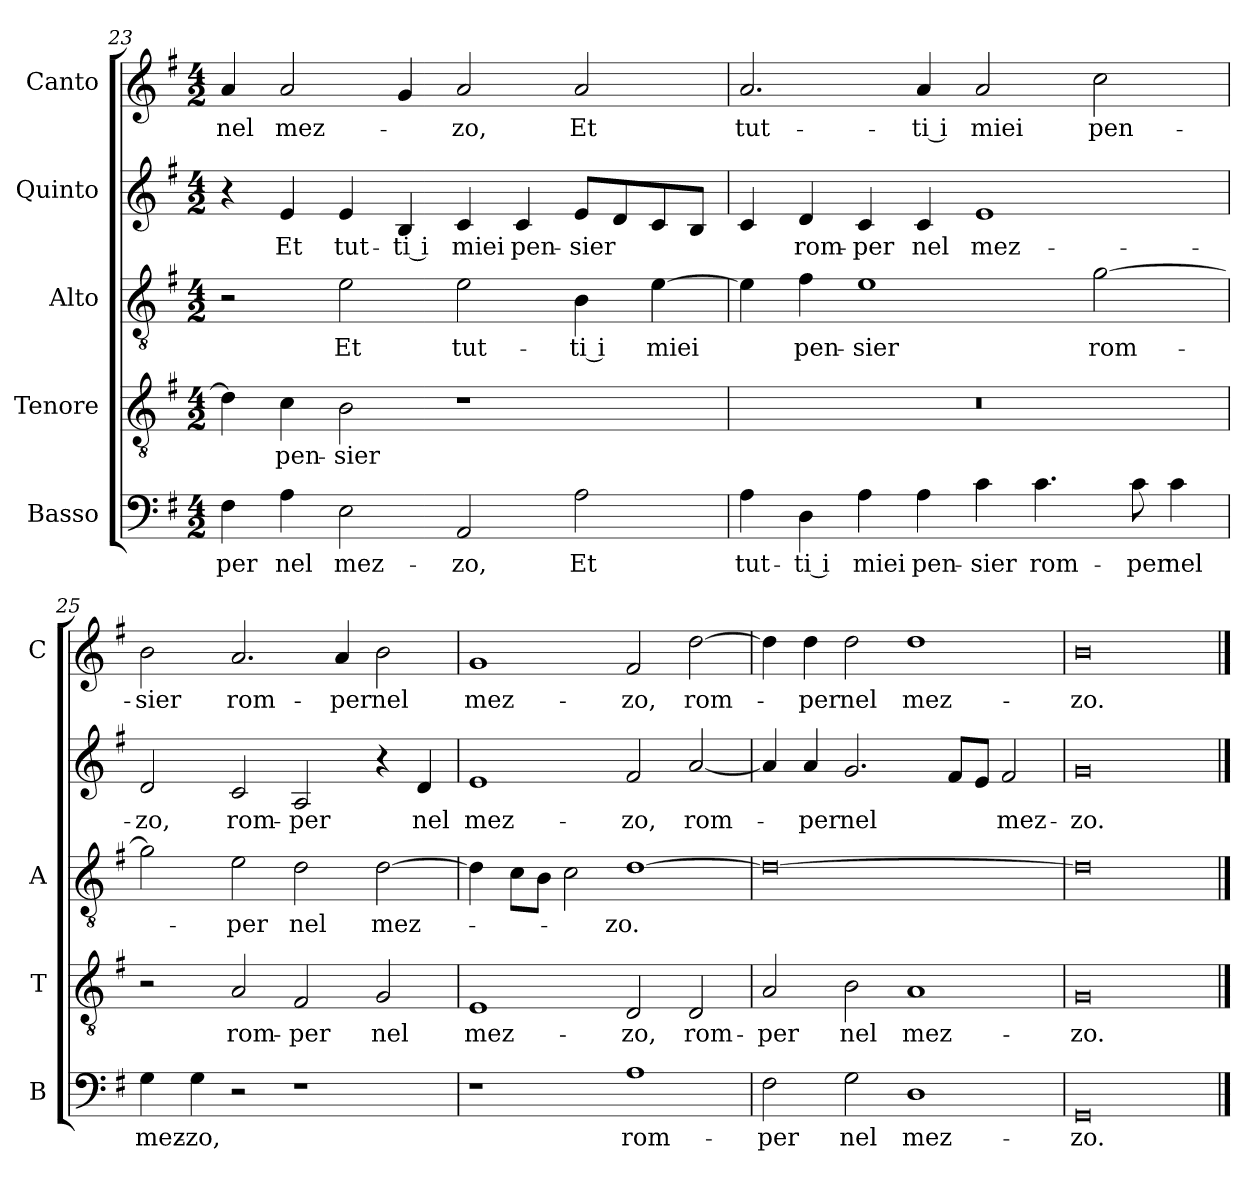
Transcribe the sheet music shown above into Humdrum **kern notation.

**kern	**text	**kern	**text	**kern	**text	**kern	**text	**kern	**text
*part5	*part5	*part4	*part4	*part3	*part3	*part2	*part2	*part1	*part1
*staff5	*staff5	*staff4	*staff4	*staff3	*staff3	*staff2	*staff2	*staff1	*staff1
*I"Basso	*	*I"Tenore	*	*I"Alto	*	*I"Quinto	*	*I"Canto	*
*I'B	*	*I'T	*	*I'A	*	*	*	*I'C	*
*clefF4	*	*clefGv2	*	*clefGv2	*	*clefG2	*	*clefG2	*
*k[f#]	*	*k[f#]	*	*k[f#]	*	*k[f#]	*	*k[f#]	*
*G:	*	*G:	*	*G:	*	*G:	*	*G:	*
*M4/2	*	*M4/2	*	*M4/2	*	*M4/2	*	*M4/2	*
=23	=23	=23	=23	=23	=23	=23	=23	=23	=23
!	!LO:LY:b	!	!	!	!	!	!	!	!LO:LY:b
4F#\	-per	4d\]	.	2r	.	4r	.	4a/	nel
!	!LO:LY:b	!	!LO:LY:b	!	!	!	!LO:LY:b	!	!LO:LY:b
4A\	nel	4c\	pen-	.	.	4e/	Et	2a/	mez-
!	!LO:LY:b	!	!LO:LY:b	!	!LO:LY:b	!	!LO:LY:b	!	!
2E\	mez-	2B\	-sier	2e\	Et	4e/	tut-	.	.
!	!	!	!	!	!	!	!LO:LY:b	!	!
.	.	.	.	.	.	4B/	-ti i	4g/	.
!	!LO:LY:b	!	!	!	!LO:LY:b	!	!LO:LY:b	!	!LO:LY:b
2AA/	-zo,	1r	.	2e\	tut-	4c/	miei	2a/	-zo,
!	!	!	!	!	!	!	!LO:LY:b	!	!
.	.	.	.	.	.	4c/	pen-	.	.
!	!LO:LY:b	!	!	!	!LO:LY:b	!	!LO:LY:b	!	!LO:LY:b
2A\	Et	.	.	4B\	-ti i	8e/L	-sier	2a/	Et
.	.	.	.	.	.	8d/	.	.	.
!	!	!	!	!	!LO:LY:b	!	!	!	!
.	.	.	.	[4e\	miei	8c/	.	.	.
.	.	.	.	.	.	8B/J	.	.	.
=24	=24	=24	=24	=24	=24	=24	=24	=24	=24
!	!LO:LY:b	!	!	!	!	!	!	!	!LO:LY:b
4A\	tut-	0r	.	4e\]	.	4c/	.	2.a/	tut-
!	!LO:LY:b	!	!	!	!LO:LY:b	!	!LO:LY:b	!	!
4D\	-ti i	.	.	4f#\	pen-	4d/	rom-	.	.
!	!LO:LY:b	!	!	!	!LO:LY:b	!	!LO:LY:b	!	!
4A\	miei	.	.	1e	-sier	4c/	-per	.	.
!	!LO:LY:b	!	!	!	!	!	!LO:LY:b	!	!LO:LY:b
4A\	pen-	.	.	.	.	4c/	nel	4a/	-ti i
!	!LO:LY:b	!	!	!	!	!	!LO:LY:b	!	!LO:LY:b
4c\	-sier	.	.	.	.	1e	mez-	2a/	miei
!	!LO:LY:b	!	!	!	!	!	!	!	!
4.c\	rom-	.	.	.	.	.	.	.	.
!	!	!	!	!	!LO:LY:b	!	!	!	!LO:LY:b
.	.	.	.	[2g\	rom-	.	.	2cc\	pen-
!	!LO:LY:b	!	!	!	!	!	!	!	!
8c\	-per	.	.	.	.	.	.	.	.
!	!LO:LY:b	!	!	!	!	!	!	!	!
4c\	nel	.	.	.	.	.	.	.	.
!!LO:LB:g=z
=25	=25	=25	=25	=25	=25	=25	=25	=25	=25
!	!LO:LY:b	!	!	!	!	!	!LO:LY:b	!	!LO:LY:b
4G\	mez-	2r	.	2g\]	.	2d/	-zo,	2b\	-sier
!	!LO:LY:b	!	!	!	!	!	!	!	!
4G\	-zo,	.	.	.	.	.	.	.	.
!	!	!	!LO:LY:b	!	!LO:LY:b	!	!LO:LY:b	!	!LO:LY:b
2r	.	2A/	rom-	2e\	-per	2c/	rom-	2.a/	rom-
!	!	!	!LO:LY:b	!	!LO:LY:b	!	!LO:LY:b	!	!
1r	.	2F#/	-per	2d\	nel	2A/	-per	.	.
!	!	!	!	!	!	!	!	!	!LO:LY:b
.	.	.	.	.	.	.	.	4a/	-per
!	!	!	!LO:LY:b	!	!LO:LY:b	!	!	!	!LO:LY:b
.	.	2G/	nel	[2d\	mez-	4r	.	2b\	nel
!	!	!	!	!	!	!	!LO:LY:b	!	!
.	.	.	.	.	.	4d/	nel	.	.
=26	=26	=26	=26	=26	=26	=26	=26	=26	=26
!	!	!	!LO:LY:b	!	!	!	!LO:LY:b	!	!LO:LY:b
1r	.	1E	mez-	4d\]	.	1e	mez-	1g	mez-
.	.	.	.	8c\L	.	.	.	.	.
.	.	.	.	8B\J	.	.	.	.	.
.	.	.	.	2c\	.	.	.	.	.
!	!LO:LY:b	!	!LO:LY:b	!	!LO:LY:b	!	!LO:LY:b	!	!LO:LY:b
1A	rom-	2D/	-zo,	[1d	-zo.	2f#/	-zo,	2f#/	-zo,
!	!	!	!LO:LY:b	!	!	!	!LO:LY:b	!	!LO:LY:b
.	.	2D/	rom-	.	.	[2a/	rom-	[2dd\	rom-
=27	=27	=27	=27	=27	=27	=27	=27	=27	=27
!	!LO:LY:b	!	!LO:LY:b	!	!	!	!	!	!
2F#\	-per	2A/	-per	0d_	.	4a/]	.	4dd\]	.
!	!	!	!	!	!	!	!LO:LY:b	!	!LO:LY:b
.	.	.	.	.	.	4a/	-per	4dd\	-per
!	!LO:LY:b	!	!LO:LY:b	!	!	!	!LO:LY:b	!	!LO:LY:b
2G\	nel	2B\	nel	.	.	2.g/	nel	2dd\	nel
!	!LO:LY:b	!	!LO:LY:b	!	!	!	!	!	!LO:LY:b
1D	mez-	1A	mez-	.	.	.	.	1dd	mez-
.	.	.	.	.	.	8f#/L	.	.	.
.	.	.	.	.	.	8e/J	.	.	.
!	!	!	!	!	!	!	!LO:LY:b	!	!
.	.	.	.	.	.	2f#/	mez-	.	.
=28	=28	=28	=28	=28	=28	=28	=28	=28	=28
!	!LO:LY:b	!	!LO:LY:b	!	!	!	!LO:LY:b	!	!LO:LY:b
0GG	-zo.	0G	-zo.	0d]	.	0g	-zo.	0b	-zo.
==	==	==	==	==	==	==	==	==	==
*-	*-	*-	*-	*-	*-	*-	*-	*-	*-
